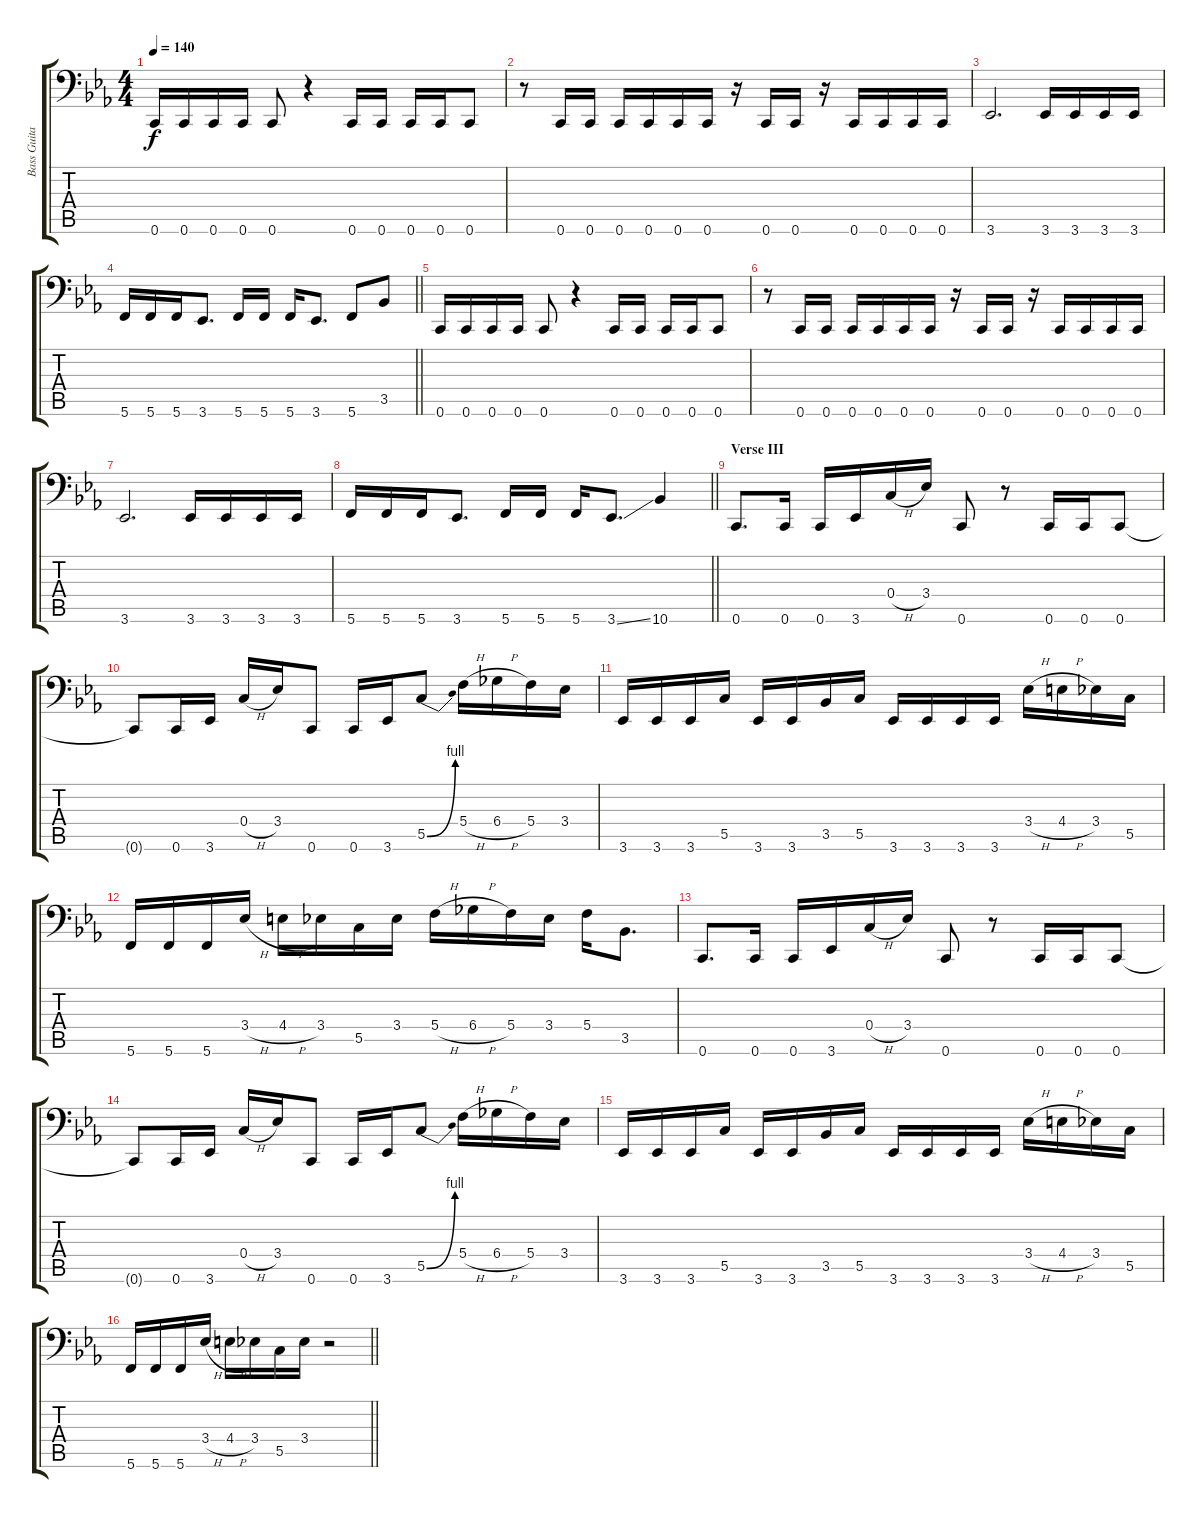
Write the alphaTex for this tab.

\track ("Bass Guitar" "Bass Guita") {instrument electricbasspick}
\staff {score tabs}
\tuning (D3 A2 F2 C2 G1 C1) {hide}
\ts (4 4)
\tempo 140
\clef f4
\ks eb
0.6.16{dy f} 0.6.16 0.6.16 0.6.16 0.6.8 r.4 0.6.16 0.6.16 0.6.16 0.6.16 0.6.8 |
r.8 0.6.16 0.6.16 0.6.16 0.6.16 0.6.16 0.6.16 r.16 0.6.16 0.6.16 r.16 0.6.16 0.6.16 0.6.16 0.6.16 |
3.6.2{d} 3.6.16 3.6.16 3.6.16 3.6.16 |
\barLineRight lightlight
5.6.16 5.6.16 5.6.16 3.6.8{d} 5.6.16 5.6.16 5.6.16 3.6.8{d} 5.6.8 3.5.8 |
0.6.16 0.6.16 0.6.16 0.6.16 0.6.8 r.4 0.6.16 0.6.16 0.6.16 0.6.16 0.6.8 |
r.8 0.6.16 0.6.16 0.6.16 0.6.16 0.6.16 0.6.16 r.16 0.6.16 0.6.16 r.16 0.6.16 0.6.16 0.6.16 0.6.16 |
3.6.2{d} 3.6.16 3.6.16 3.6.16 3.6.16 |
\barLineRight lightlight
5.6.16 5.6.16 5.6.16 3.6.8{d} 5.6.16 5.6.16 5.6.16 3.6{ss}.8{d} 10.6.4 |
\section ("" "Verse III")
0.6.8{d} 0.6.16 0.6.16 3.6.16 0.4{h}.16 3.4.16 0.6.8 r.8 0.6.16 0.6.16 0.6.8 |
0.6{t}.8 0.6.16 3.6.16 0.4{h}.16 3.4.16 0.6.8 0.6.16 3.6.16 5.5{be (bend 0 0 60 4)}.8 5.4{h}.16 6.4{h}.16 5.4.16 3.4.16 |
3.6.16 3.6.16 3.6.16 5.5.16 3.6.16 3.6.16 3.5.16 5.5.16 3.6.16 3.6.16 3.6.16 3.6.16 3.4{h}.16 4.4{h}.16 3.4.16 5.5.16 |
5.6.16 5.6.16 5.6.16 3.4{h}.16 4.4{h}.16 3.4.16 5.5.16 3.4.16 5.4{h}.16 6.4{h}.16 5.4.16 3.4.16 5.4.16 3.5.8{d} |
0.6.8{d} 0.6.16 0.6.16 3.6.16 0.4{h}.16 3.4.16 0.6.8 r.8 0.6.16 0.6.16 0.6.8 |
0.6{t}.8 0.6.16 3.6.16 0.4{h}.16 3.4.16 0.6.8 0.6.16 3.6.16 5.5{be (bend 0 0 60 4)}.8 5.4{h}.16 6.4{h}.16 5.4.16 3.4.16 |
3.6.16 3.6.16 3.6.16 5.5.16 3.6.16 3.6.16 3.5.16 5.5.16 3.6.16 3.6.16 3.6.16 3.6.16 3.4{h}.16 4.4{h}.16 3.4.16 5.5.16 |
\barLineRight lightlight
5.6.16 5.6.16 5.6.16 3.4{h}.16 4.4{h}.16 3.4.16 5.5.16 3.4.16 r.2
